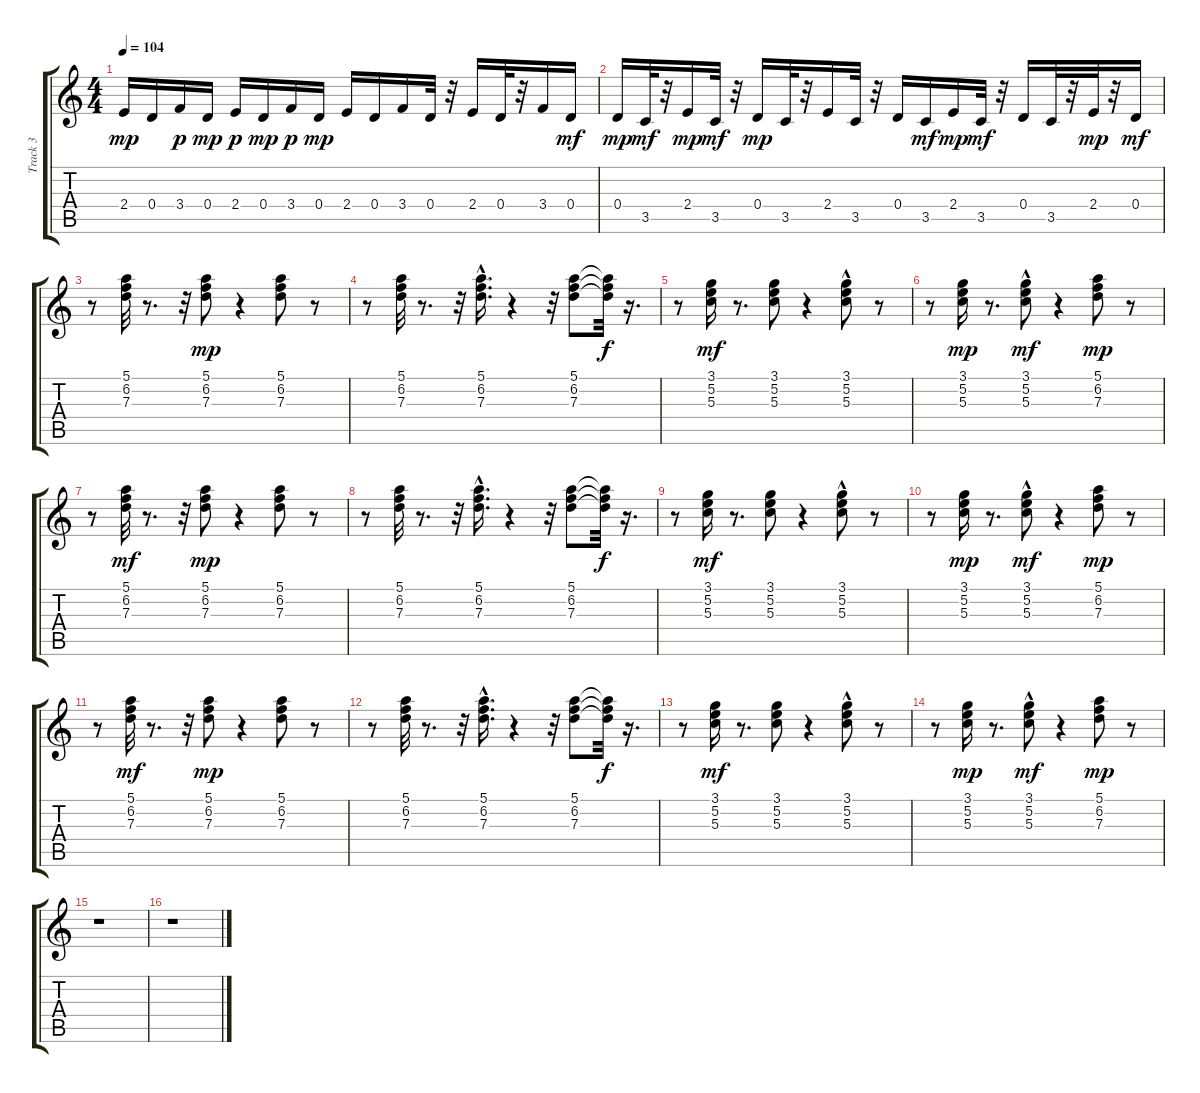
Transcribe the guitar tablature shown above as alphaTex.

\track ("Track 3" "Track 3") {instrument banjo}
\staff {score tabs}
\tuning (E4 B3 G3 D3 A2 E2) {hide}
\displaytranspose 12
\ts (4 4)
\tempo 104
\clef g2
\ks c
2.4.16{dy mp} 0.4.16 3.4.16{dy p} 0.4.16{dy mp} 2.4.16{dy p} 0.4.16{dy mp} 3.4.16{dy p} 0.4.16{dy mp} 2.4.16 0.4.16 3.4.16 0.4.32 r.32 2.4.16 0.4.32 r.32 3.4.16 0.4.16{dy mf} |
0.4.16{dy mp} 3.5.32{dy mf} r.32 2.4.16{dy mp} 3.5.32{dy mf} r.32 0.4.16{dy mp} 3.5.32 r.32 2.4.16 3.5.32 r.32 0.4.16 3.5.16{dy mf} 2.4.16{dy mp} 3.5.32{dy mf} r.32 0.4.16 3.5.32 r.32 2.4.32{dy mp} r.32 0.4.16{dy mf} |
r.8 (5.1 6.2 7.3).32{instrument acousticguitarsteel} r.8{d} r.32 (5.1 6.2 7.3).8{dy mp} r.4 (5.1 6.2 7.3).8 r.8 |
r.8 (5.1 6.2 7.3).32 r.8{d} r.32 (5.1{hac} 6.2{hac} 7.3{hac}).16{d} r.4 r.32 (5.1 6.2 7.3).8 (5.1{t} 6.2{t} 7.3{t}).32{dy f} r.16{d} |
r.8 (3.1 5.2 5.3).16{dy mf} r.8{d} (3.1 5.2 5.3).8 r.4 (3.1 5.2 5.3{hac}).8 r.8 |
r.8 (3.1 5.2 5.3).16{dy mp} r.8{d} (3.1 5.2 5.3{hac}).8{dy mf} r.4 (5.1 6.2 7.3).8{dy mp} r.8 |
r.8 (5.1 6.2 7.3).32{dy mf} r.8{d} r.32 (5.1 6.2 7.3).8{dy mp} r.4 (5.1 6.2 7.3).8 r.8 |
r.8 (5.1 6.2 7.3).32 r.8{d} r.32 (5.1{hac} 6.2{hac} 7.3{hac}).16{d} r.4 r.32 (5.1 6.2 7.3).8 (5.1{t} 6.2{t} 7.3{t}).32{dy f} r.16{d} |
r.8 (3.1 5.2 5.3).16{dy mf} r.8{d} (3.1 5.2 5.3).8 r.4 (3.1 5.2 5.3{hac}).8 r.8 |
r.8 (3.1 5.2 5.3).16{dy mp} r.8{d} (3.1 5.2 5.3{hac}).8{dy mf} r.4 (5.1 6.2 7.3).8{dy mp} r.8 |
r.8 (5.1 6.2 7.3).32{dy mf} r.8{d} r.32 (5.1 6.2 7.3).8{dy mp} r.4 (5.1 6.2 7.3).8 r.8 |
r.8 (5.1 6.2 7.3).32 r.8{d} r.32 (5.1{hac} 6.2{hac} 7.3{hac}).16{d} r.4 r.32 (5.1 6.2 7.3).8 (5.1{t} 6.2{t} 7.3{t}).32{dy f} r.16{d} |
r.8 (3.1 5.2 5.3).16{dy mf} r.8{d} (3.1 5.2 5.3).8 r.4 (3.1 5.2 5.3{hac}).8 r.8 |
r.8 (3.1 5.2 5.3).16{dy mp} r.8{d} (3.1 5.2 5.3{hac}).8{dy mf} r.4 (5.1 6.2 7.3).8{dy mp} r.8 |
r.1 |
r.1
